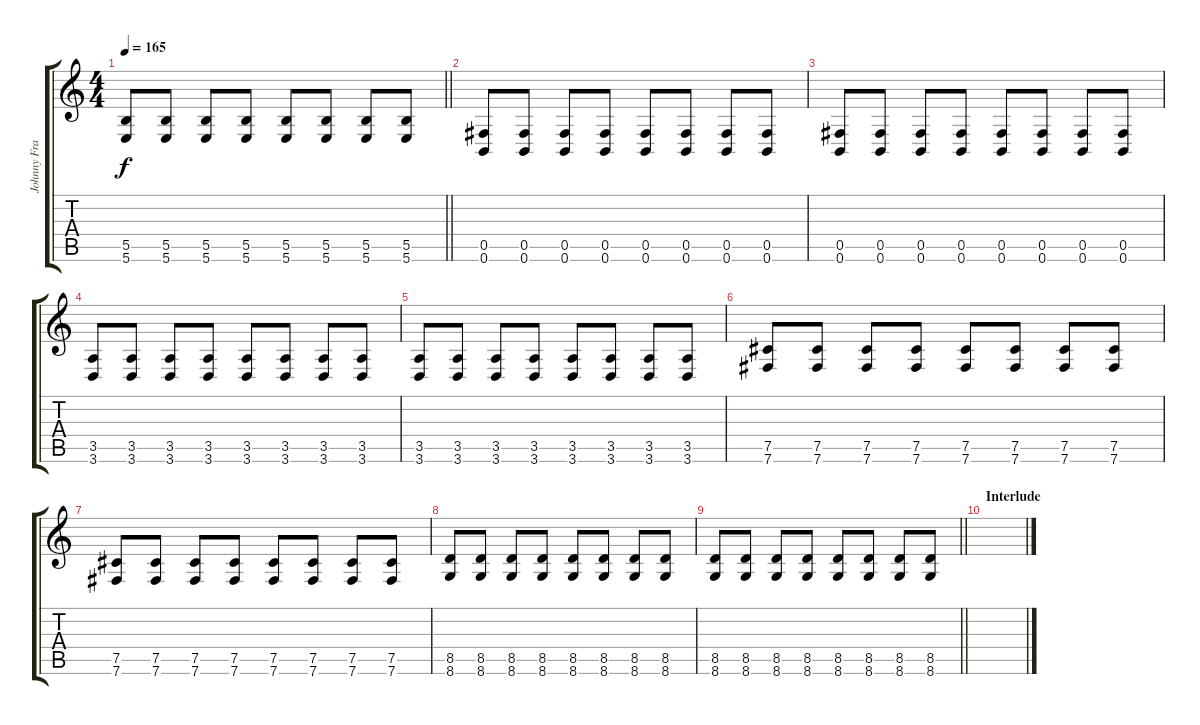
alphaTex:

\track ("Johnny Franck" "Johnny Fra") {instrument distortionguitar}
\staff {score tabs}
\tuning (Db4 Ab3 E3 B2 Gb2 B1) {hide}
\ts (4 4)
\tempo 165
\clef g2
\barLineRight lightlight
\ks c
(5.5 5.6).8{dy f} (5.5 5.6).8 (5.5 5.6).8 (5.5 5.6).8 (5.5 5.6).8 (5.5 5.6).8 (5.5 5.6).8 (5.5 5.6).8 |
(0.5 0.6).8 (0.5 0.6).8 (0.5 0.6).8 (0.5 0.6).8 (0.5 0.6).8 (0.5 0.6).8 (0.5 0.6).8 (0.5 0.6).8 |
(0.5 0.6).8 (0.5 0.6).8 (0.5 0.6).8 (0.5 0.6).8 (0.5 0.6).8 (0.5 0.6).8 (0.5 0.6).8 (0.5 0.6).8 |
(3.5 3.6).8 (3.5 3.6).8 (3.5 3.6).8 (3.5 3.6).8 (3.5 3.6).8 (3.5 3.6).8 (3.5 3.6).8 (3.5 3.6).8 |
(3.5 3.6).8 (3.5 3.6).8 (3.5 3.6).8 (3.5 3.6).8 (3.5 3.6).8 (3.5 3.6).8 (3.5 3.6).8 (3.5 3.6).8 |
(7.5 7.6).8 (7.5 7.6).8 (7.5 7.6).8 (7.5 7.6).8 (7.5 7.6).8 (7.5 7.6).8 (7.5 7.6).8 (7.5 7.6).8 |
(7.5 7.6).8 (7.5 7.6).8 (7.5 7.6).8 (7.5 7.6).8 (7.5 7.6).8 (7.5 7.6).8 (7.5 7.6).8 (7.5 7.6).8 |
(8.5 8.6).8 (8.5 8.6).8 (8.5 8.6).8 (8.5 8.6).8 (8.5 8.6).8 (8.5 8.6).8 (8.5 8.6).8 (8.5 8.6).8 |
\barLineRight lightlight
(8.5 8.6).8 (8.5 8.6).8 (8.5 8.6).8 (8.5 8.6).8 (8.5 8.6).8 (8.5 8.6).8 (8.5 8.6).8 (8.5 8.6).8 |
\section ("" "Interlude")
